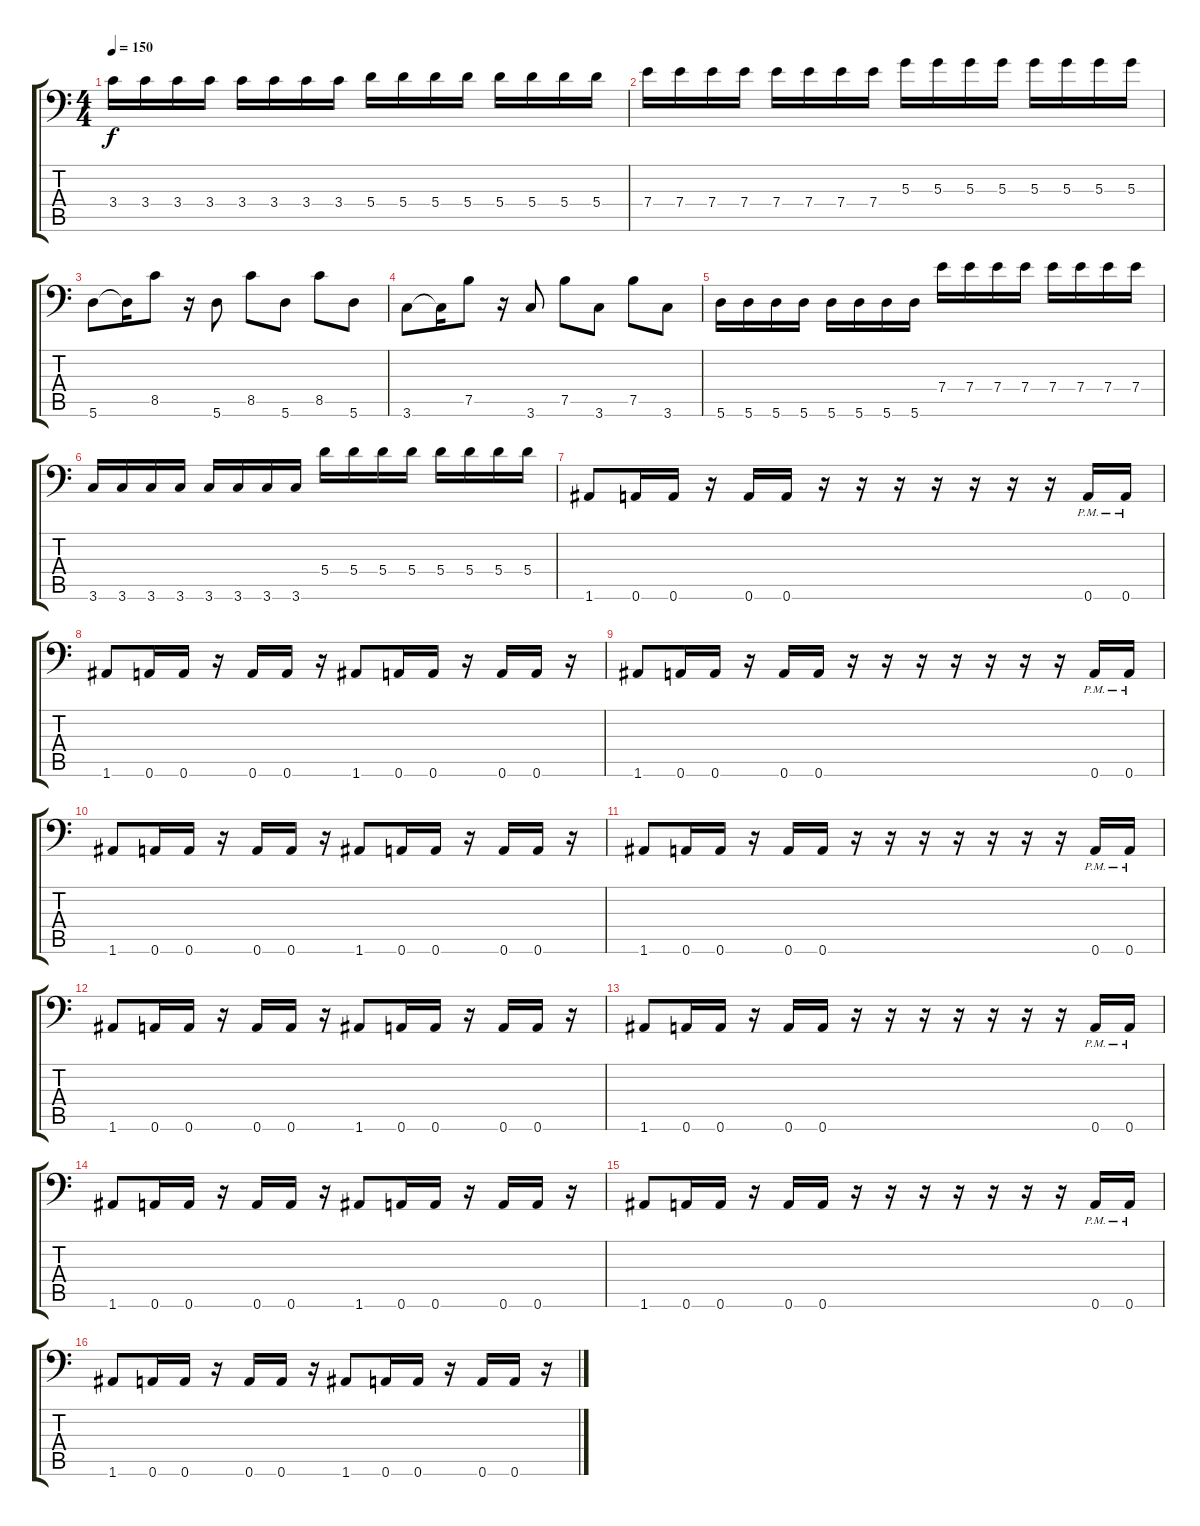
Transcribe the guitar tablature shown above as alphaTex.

\track "" {instrument distortionguitar}
\staff {score tabs}
\tuning (B3 Gb3 D3 A2 E2 A1) {hide}
\ts (4 4)
\tempo 150
\clef f4
\ks c
3.4.16{dy f} 3.4.16 3.4.16 3.4.16 3.4.16 3.4.16 3.4.16 3.4.16 5.4.16 5.4.16 5.4.16 5.4.16 5.4.16 5.4.16 5.4.16 5.4.16 |
7.4.16 7.4.16 7.4.16 7.4.16 7.4.16 7.4.16 7.4.16 7.4.16 5.3.16 5.3.16 5.3.16 5.3.16 5.3.16 5.3.16 5.3.16 5.3.16 |
5.6.8 5.6{t}.16 8.5.8 r.16 5.6.8 8.5.8 5.6.8 8.5.8 5.6.8 |
3.6.8 3.6{t}.16 7.5.8 r.16 3.6.8 7.5.8 3.6.8 7.5.8 3.6.8 |
5.6.16 5.6.16 5.6.16 5.6.16 5.6.16 5.6.16 5.6.16 5.6.16 7.4.16 7.4.16 7.4.16 7.4.16 7.4.16 7.4.16 7.4.16 7.4.16 |
3.6.16 3.6.16 3.6.16 3.6.16 3.6.16 3.6.16 3.6.16 3.6.16 5.4.16 5.4.16 5.4.16 5.4.16 5.4.16 5.4.16 5.4.16 5.4.16 |
1.6.8 0.6.16 0.6.16 r.16 0.6.16 0.6.16 r.16 r.16 r.16 r.16 r.16 r.16 r.16 0.6{pm}.16 0.6{pm}.16 |
1.6.8 0.6.16 0.6.16 r.16 0.6.16 0.6.16 r.16 1.6.8 0.6.16 0.6.16 r.16 0.6.16 0.6.16 r.16 |
1.6.8 0.6.16 0.6.16 r.16 0.6.16 0.6.16 r.16 r.16 r.16 r.16 r.16 r.16 r.16 0.6{pm}.16 0.6{pm}.16 |
1.6.8 0.6.16 0.6.16 r.16 0.6.16 0.6.16 r.16 1.6.8 0.6.16 0.6.16 r.16 0.6.16 0.6.16 r.16 |
1.6.8 0.6.16 0.6.16 r.16 0.6.16 0.6.16 r.16 r.16 r.16 r.16 r.16 r.16 r.16 0.6{pm}.16 0.6{pm}.16 |
1.6.8 0.6.16 0.6.16 r.16 0.6.16 0.6.16 r.16 1.6.8 0.6.16 0.6.16 r.16 0.6.16 0.6.16 r.16 |
1.6.8 0.6.16 0.6.16 r.16 0.6.16 0.6.16 r.16 r.16 r.16 r.16 r.16 r.16 r.16 0.6{pm}.16 0.6{pm}.16 |
1.6.8 0.6.16 0.6.16 r.16 0.6.16 0.6.16 r.16 1.6.8 0.6.16 0.6.16 r.16 0.6.16 0.6.16 r.16 |
1.6.8 0.6.16 0.6.16 r.16 0.6.16 0.6.16 r.16 r.16 r.16 r.16 r.16 r.16 r.16 0.6{pm}.16 0.6{pm}.16 |
1.6.8 0.6.16 0.6.16 r.16 0.6.16 0.6.16 r.16 1.6.8 0.6.16 0.6.16 r.16 0.6.16 0.6.16 r.16
